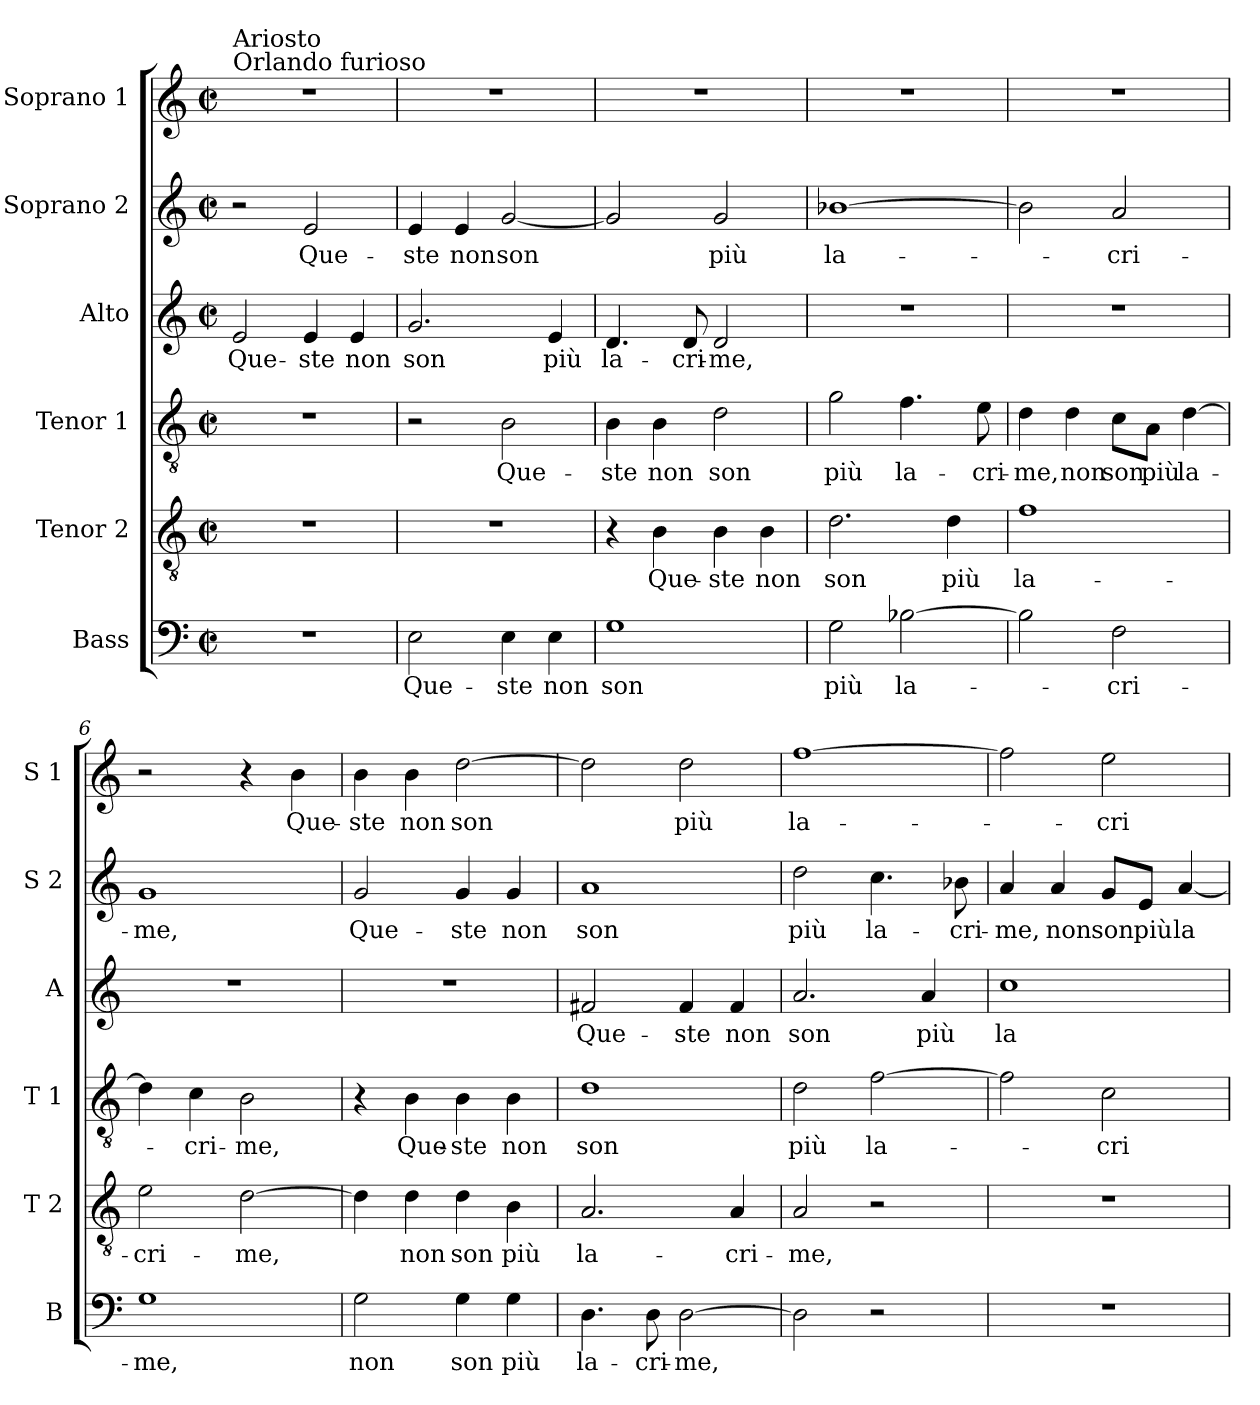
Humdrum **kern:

**kern	**text	**kern	**text	**kern	**text	**kern	**text	**kern	**text	**kern	**text
*part6	*part6	*part5	*part5	*part4	*part4	*part3	*part3	*part2	*part2	*part1	*part1
*staff6	*staff6	*staff5	*staff5	*staff4	*staff4	*staff3	*staff3	*staff2	*staff2	*staff1	*staff1
*I"Bass	*	*I"Tenor 2	*	*I"Tenor 1	*	*I"Alto	*	*I"Soprano 2	*	*I"Soprano 1	*
*I'B	*	*I'T 2	*	*I'T 1	*	*I'A	*	*I'S 2	*	*I'S 1	*
*clefF4	*	*clefGv2	*	*clefGv2	*	*clefG2	*	*clefG2	*	*clefG2	*
*k[]	*	*k[]	*	*k[]	*	*k[]	*	*k[]	*	*k[]	*
*C:	*	*C:	*	*C:	*	*C:	*	*C:	*	*C:	*
*M2/2	*	*M2/2	*	*M2/2	*	*M2/2	*	*M2/2	*	*M2/2	*
*met(c|)	*	*met(c|)	*	*met(c|)	*	*met(c|)	*	*met(c|)	*	*met(c|)	*
=1	=1	=1	=1	=1	=1	=1	=1	=1	=1	=1	=1
!	!	!	!	!	!	!	!	!	!	!LO:TX:a:t=Ariosto\nOrlando furioso	!
1r	.	1r	.	1r	.	2e/	Que-	2r	.	1r	.
.	.	.	.	.	.	4e/	-ste	2e/	Que-	.	.
.	.	.	.	.	.	4e/	non	.	.	.	.
=2	=2	=2	=2	=2	=2	=2	=2	=2	=2	=2	=2
2E\	Que-	1r	.	2r	.	2.g/	son	4e/	-ste	1r	.
.	.	.	.	.	.	.	.	4e/	non	.	.
4E\	-ste	.	.	2B\	Que-	.	.	[2g/	son	.	.
4E\	non	.	.	.	.	4e/	più	.	.	.	.
=3	=3	=3	=3	=3	=3	=3	=3	=3	=3	=3	=3
1G	son	4r	.	4B\	-ste	4.d/	la-	2g/]	.	1r	.
.	.	4B\	Que-	4B\	non	.	.	.	.	.	.
.	.	.	.	.	.	8d/	-cri-	.	.	.	.
.	.	4B\	-ste	2d\	son	2d/	-me,	2g/	più	.	.
.	.	4B\	non	.	.	.	.	.	.	.	.
=4	=4	=4	=4	=4	=4	=4	=4	=4	=4	=4	=4
2G\	più	2.d\	son	2g\	più	1r	.	[1b-X	la-	1r	.
[2B-X\	la-	.	.	4.f\	la-	.	.	.	.	.	.
.	.	4d\	più	.	.	.	.	.	.	.	.
.	.	.	.	8e\	-cri-	.	.	.	.	.	.
!!LO:LB:g=z
=5	=5	=5	=5	=5	=5	=5	=5	=5	=5	=5	=5
2B-\]	.	1f	la-	4d\	-me,	1r	.	2b-\]	.	1r	.
.	.	.	.	4d\	non	.	.	.	.	.	.
2F\	-cri-	.	.	8c\L	son	.	.	2a/	-cri-	.	.
.	.	.	.	8A\J	più	.	.	.	.	.	.
.	.	.	.	[4d\	la-	.	.	.	.	.	.
=6	=6	=6	=6	=6	=6	=6	=6	=6	=6	=6	=6
1G	-me,	2e\	-cri-	4d\]	.	1r	.	1g	-me,	2r	.
.	.	.	.	4c\	-cri-	.	.	.	.	.	.
.	.	[2d\	-me,	2B\	-me,	.	.	.	.	4r	.
.	.	.	.	.	.	.	.	.	.	4b\	Que-
=7	=7	=7	=7	=7	=7	=7	=7	=7	=7	=7	=7
2G\	non	4d\]	.	4r	.	1r	.	2g/	Que-	4b\	-ste
.	.	4d\	non	4B\	Que-	.	.	.	.	4b\	non
4G\	son	4d\	son	4B\	-ste	.	.	4g/	-ste	[2dd\	son
4G\	più	4B\	più	4B\	non	.	.	4g/	non	.	.
=8	=8	=8	=8	=8	=8	=8	=8	=8	=8	=8	=8
4.D\	la-	2.A/	la-	1d	son	2f#X/	Que-	1a	son	2dd\]	.
8D\	-cri-	.	.	.	.	.	.	.	.	.	.
[2D\	-me,	.	.	.	.	4f#/	-ste	.	.	2dd\	più
.	.	4A/	-cri-	.	.	4f#/	non	.	.	.	.
=9	=9	=9	=9	=9	=9	=9	=9	=9	=9	=9	=9
2D\]	.	2A/	-me,	2d\	più	2.a/	son	2dd\	più	[1ff	la-
2r	.	2r	.	[2f\	la-	.	.	4.cc\	la-	.	.
.	.	.	.	.	.	4a/	più	.	.	.	.
.	.	.	.	.	.	.	.	8b-X\	-cri-	.	.
!!LO:PB:g=z
=10	=10	=10	=10	=10	=10	=10	=10	=10	=10	=10	=10
1r	.	1r	.	2f\]	.	1cc	la-	4a/	-me,	2ff\]	.
.	.	.	.	.	.	.	.	4a/	non	.	.
.	.	.	.	2c\	-cri-	.	.	8g/L	son	2ee\	-cri-
.	.	.	.	.	.	.	.	8e/J	più	.	.
.	.	.	.	.	.	.	.	[4a/	la-	.	.
=	=	=	=	=	=	=	=	=	=	=	=
*-	*-	*-	*-	*-	*-	*-	*-	*-	*-	*-	*-
